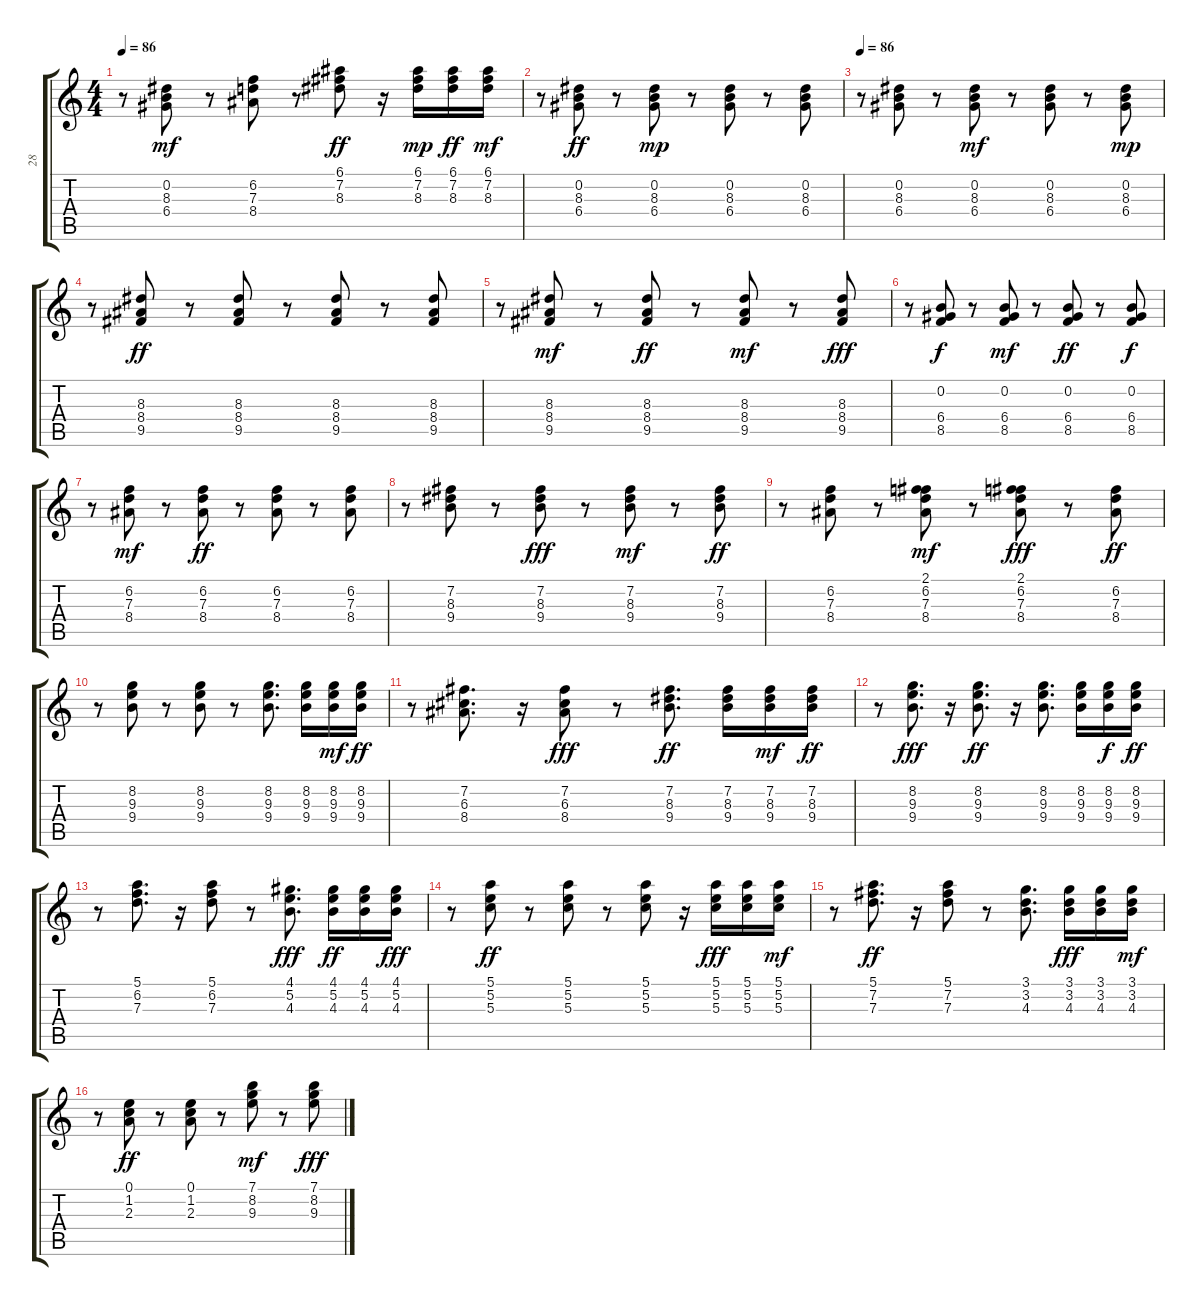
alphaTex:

\track ("28" "28") {instrument electricguitarclean}
\staff {score tabs}
\tuning (E4 B3 G3 D3 A2 E2) {hide}
\ts (4 4)
\tempo 86
\clef g2
\ks c
r.8{dy fff} (0.2 8.3 6.4).8{dy mf} r.8 (6.2 7.3 8.4).8 r.8 (6.1 7.2 8.3).8{dy ff} r.16 (6.1 7.2 8.3).16{dy mp} (6.1 7.2 8.3).16{dy ff} (6.1 7.2 8.3).16{dy mf} |
r.8 (0.2 8.3 6.4).8{dy ff} r.8 (0.2 8.3 6.4).8{dy mp} r.8 (0.2 8.3 6.4).8 r.8 (0.2 8.3 6.4).8 |
\tempo 86
r.8 (0.2 8.3 6.4).8 r.8 (0.2 8.3 6.4).8{dy mf} r.8 (0.2 8.3 6.4).8 r.8 (0.2 8.3 6.4).8{dy mp} |
r.8 (8.3 8.4 9.5).8{dy ff} r.8 (8.3 8.4 9.5).8 r.8 (8.3 8.4 9.5).8 r.8 (8.3 8.4 9.5).8 |
r.8 (8.3 8.4 9.5).8{dy mf} r.8 (8.3 8.4 9.5).8{dy ff} r.8 (8.3 8.4 9.5).8{dy mf} r.8 (8.3 8.4 9.5).8{dy fff} |
r.8 (0.2 6.4 8.5).8{dy f} r.8 (0.2 6.4 8.5).8{dy mf} r.8 (0.2 6.4 8.5).8{dy ff} r.8 (0.2 6.4 8.5).8{dy f} |
r.8 (6.2 7.3 8.4).8{dy mf} r.8 (6.2 7.3 8.4).8{dy ff} r.8 (6.2 7.3 8.4).8 r.8 (6.2 7.3 8.4).8 |
r.8 (7.2 8.3 9.4).8 r.8 (7.2 8.3 9.4).8{dy fff} r.8 (7.2 8.3 9.4).8{dy mf} r.8 (7.2 8.3 9.4).8{dy ff} |
r.8 (6.2 7.3 8.4).8 r.8 (2.1 6.2 7.3 8.4).8{dy mf} r.8 (2.1 6.2 7.3 8.4).8{dy fff} r.8 (6.2 7.3 8.4).8{dy ff} |
r.8 (8.2 9.3 9.4).8 r.8 (8.2 9.3 9.4).8 r.8 (8.2 9.3 9.4).8{d} (8.2 9.3 9.4).16 (8.2 9.3 9.4).16{dy mf} (8.2 9.3 9.4).16{dy ff} |
r.8 (7.2 6.3 8.4).8{d} r.16 (7.2 6.3 8.4).8{dy fff} r.8 (7.2 8.3 9.4).8{d dy ff} (7.2 8.3 9.4).16 (7.2 8.3 9.4).16{dy mf} (7.2 8.3 9.4).16{dy ff} |
r.8 (8.2 9.3 9.4).8{d dy fff} r.16 (8.2 9.3 9.4).8{d dy ff} r.16 (8.2 9.3 9.4).8{d} (8.2 9.3 9.4).16 (8.2 9.3 9.4).16{dy f} (8.2 9.3 9.4).16{dy ff} |
r.8 (5.1 6.2 7.3).8{d} r.16 (5.1 6.2 7.3).8 r.8 (4.1 5.2 4.3).8{d dy fff} (4.1 5.2 4.3).16{dy ff} (4.1 5.2 4.3).16 (4.1 5.2 4.3).16{dy fff} |
r.8 (5.1 5.2 5.3).8{dy ff} r.8 (5.1 5.2 5.3).8 r.8 (5.1 5.2 5.3).8 r.16 (5.1 5.2 5.3).16{dy fff} (5.1 5.2 5.3).16 (5.1 5.2 5.3).16{dy mf} |
r.8 (5.1 7.2 7.3).8{d dy ff} r.16 (5.1 7.2 7.3).8 r.8 (3.1 3.2 4.3).8{d} (3.1 3.2 4.3).16{dy fff} (3.1 3.2 4.3).16 (3.1 3.2 4.3).16{dy mf} |
r.8 (0.1 1.2 2.3).8{dy ff} r.8 (0.1 1.2 2.3).8 r.8 (7.1 8.2 9.3).8{dy mf} r.8 (7.1 8.2 9.3).8{dy fff}
